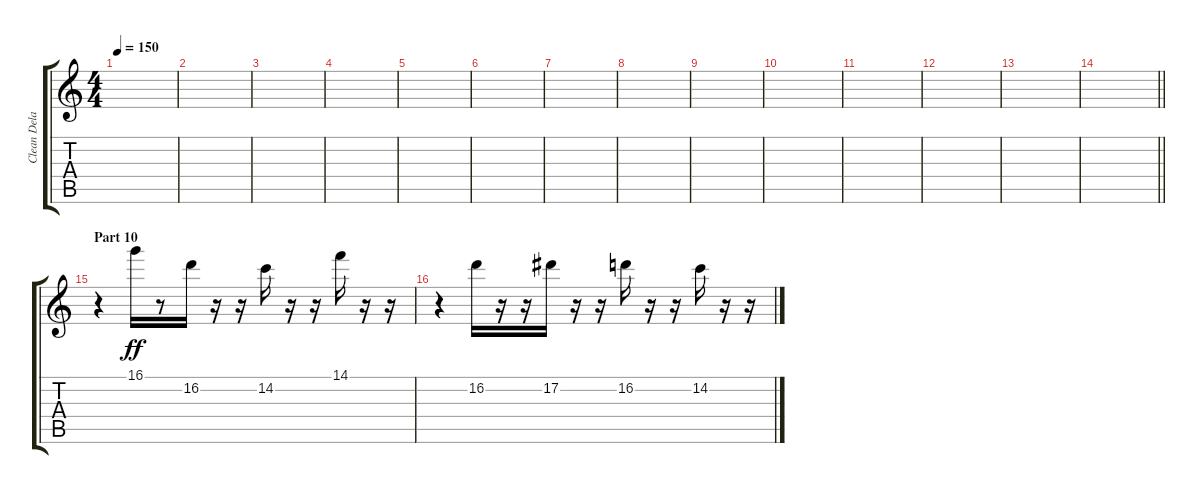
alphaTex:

\track ("Clean Delay" "Clean Dela") {instrument electricguitarclean}
\staff {score tabs}
\tuning (Eb4 Bb3 F3 Db3 Ab2 Eb2) {hide}
\ts (4 4)
\tempo 150
\clef g2
\ks c
|
|
|
|
|
|
|
|
|
|
|
|
|
\barLineRight lightlight
|
\section ("" "Part 10")
r.4 16.1.16{dy ff} r.8 16.2.16 r.16 r.16 14.2.16 r.16 r.16 14.1.16 r.16 r.16 |
r.4 16.2.16 r.16 r.16 17.2.16 r.16 r.16 16.2.16 r.16 r.16 14.2.16 r.16 r.16
